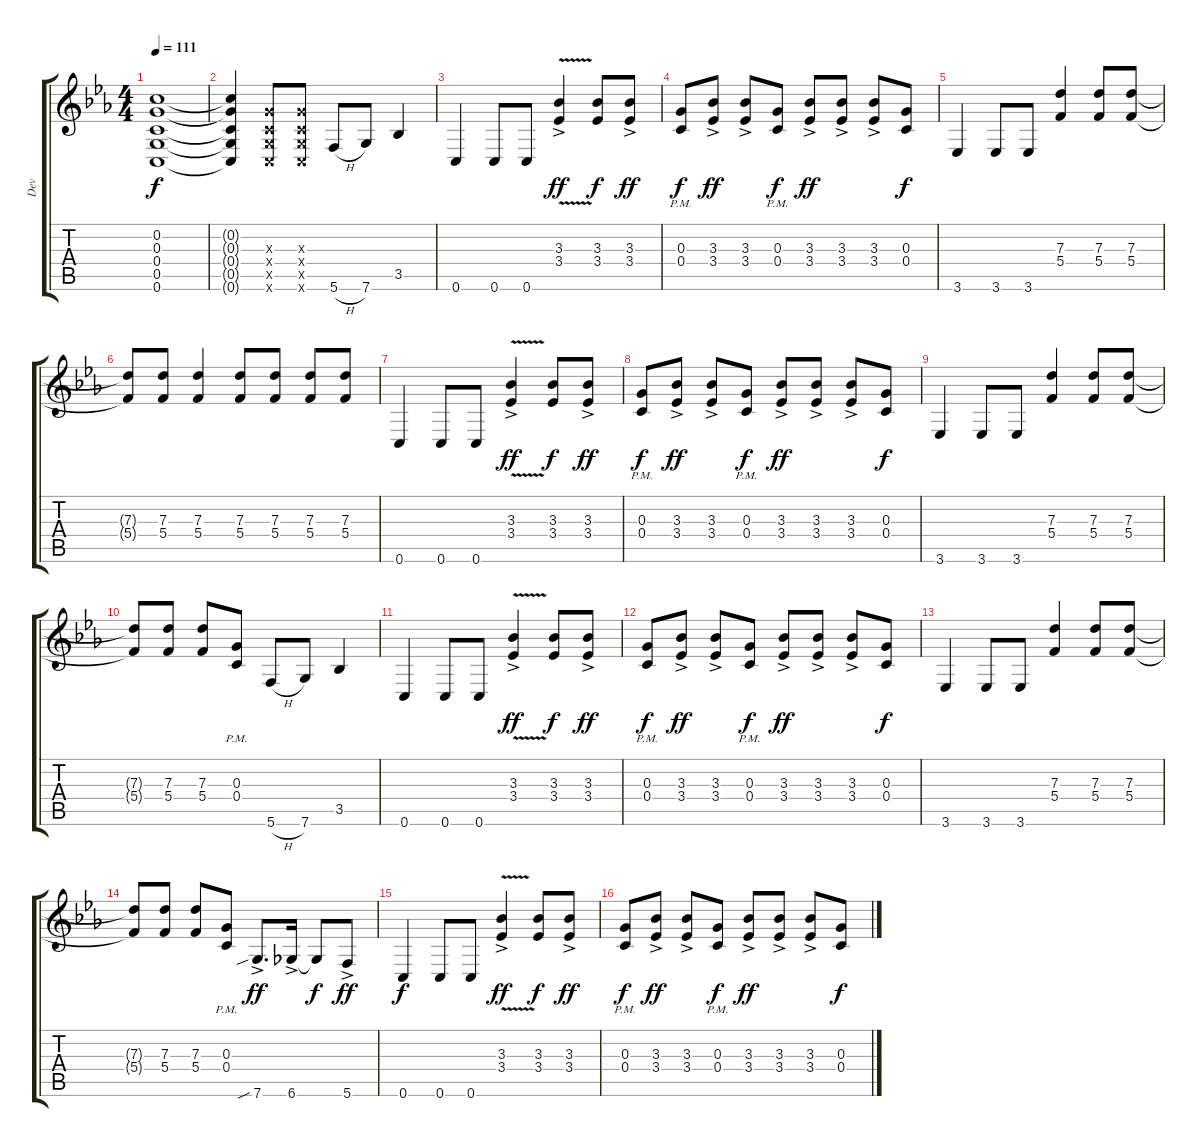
\track ("Dev" "Dev") {instrument distortionguitar}
\staff {score tabs}
\tuning (E4 C4 G3 C3 G2 C2) {hide}
\ts (4 4)
\tempo 111
\clef g2
\ks eb
(0.2{t} 0.3{t} 0.4{t} 0.5{t} 0.6{t}).1{dy f} |
(0.2{t} 0.3{t} 0.4{t} 0.5{t} 0.6{t}).4 (0.3{x} 0.4{x} 0.5{x} 0.6{x}).8 (0.3{x} 0.4{x} 0.5{x} 0.6{x}).8 5.6{h}.8 7.6.8 3.5.4 |
0.6.4 0.6.8 0.6.8 (3.3{v ac} 3.4{v ac}).4{dy ff} (3.3 3.4).8{dy f} (3.3{ac} 3.4{ac}).8{dy ff} |
(0.3{pm} 0.4{pm}).8{dy f} (3.3{ac} 3.4{ac}).8{dy ff} (3.3{ac} 3.4{ac}).8 (0.3{pm} 0.4{pm}).8{dy f} (3.3{ac} 3.4{ac}).8{dy ff} (3.3{ac} 3.4{ac}).8 (3.3{ac} 3.4{ac}).8 (0.3 0.4).8{dy f} |
3.6.4 3.6.8 3.6.8 (7.3 5.4).4 (7.3 5.4).8 (7.3 5.4).8 |
(7.3{t} 5.4{t}).8 (7.3 5.4).8 (7.3 5.4).4 (7.3 5.4).8 (7.3 5.4).8 (7.3 5.4).8 (7.3 5.4).8 |
0.6.4 0.6.8 0.6.8 (3.3{v ac} 3.4{v ac}).4{dy ff} (3.3 3.4).8{dy f} (3.3{ac} 3.4{ac}).8{dy ff} |
(0.3{pm} 0.4{pm}).8{dy f} (3.3{ac} 3.4{ac}).8{dy ff} (3.3{ac} 3.4{ac}).8 (0.3{pm} 0.4{pm}).8{dy f} (3.3{ac} 3.4{ac}).8{dy ff} (3.3{ac} 3.4{ac}).8 (3.3{ac} 3.4{ac}).8 (0.3 0.4).8{dy f} |
3.6.4 3.6.8 3.6.8 (7.3 5.4).4 (7.3 5.4).8 (7.3 5.4).8 |
(7.3{t} 5.4{t}).8 (7.3 5.4).8 (7.3 5.4).8 (0.3{pm} 0.4{pm}).8 5.6{h}.8 7.6.8 3.5.4 |
0.6.4 0.6.8 0.6.8 (3.3{v ac} 3.4{v ac}).4{dy ff} (3.3 3.4).8{dy f} (3.3{ac} 3.4{ac}).8{dy ff} |
(0.3{pm} 0.4{pm}).8{dy f} (3.3{ac} 3.4{ac}).8{dy ff} (3.3{ac} 3.4{ac}).8 (0.3{pm} 0.4{pm}).8{dy f} (3.3{ac} 3.4{ac}).8{dy ff} (3.3{ac} 3.4{ac}).8 (3.3{ac} 3.4{ac}).8 (0.3 0.4).8{dy f} |
3.6.4 3.6.8 3.6.8 (7.3 5.4).4 (7.3 5.4).8 (7.3 5.4).8 |
(7.3{t} 5.4{t}).8 (7.3 5.4).8 (7.3 5.4).8 (0.3{pm} 0.4{pm}).8 7.6{sib ac}.8{d dy ff} 6.6{ac}.16 6.6{t}.8{dy f} 5.6{ac}.8{dy ff} |
0.6.4{dy f} 0.6.8 0.6.8 (3.3{v ac} 3.4{v ac}).4{dy ff} (3.3 3.4).8{dy f} (3.3{ac} 3.4{ac}).8{dy ff} |
(0.3{pm} 0.4{pm}).8{dy f} (3.3{ac} 3.4{ac}).8{dy ff} (3.3{ac} 3.4{ac}).8 (0.3{pm} 0.4{pm}).8{dy f} (3.3{ac} 3.4{ac}).8{dy ff} (3.3{ac} 3.4{ac}).8 (3.3{ac} 3.4{ac}).8 (0.3 0.4).8{dy f}
